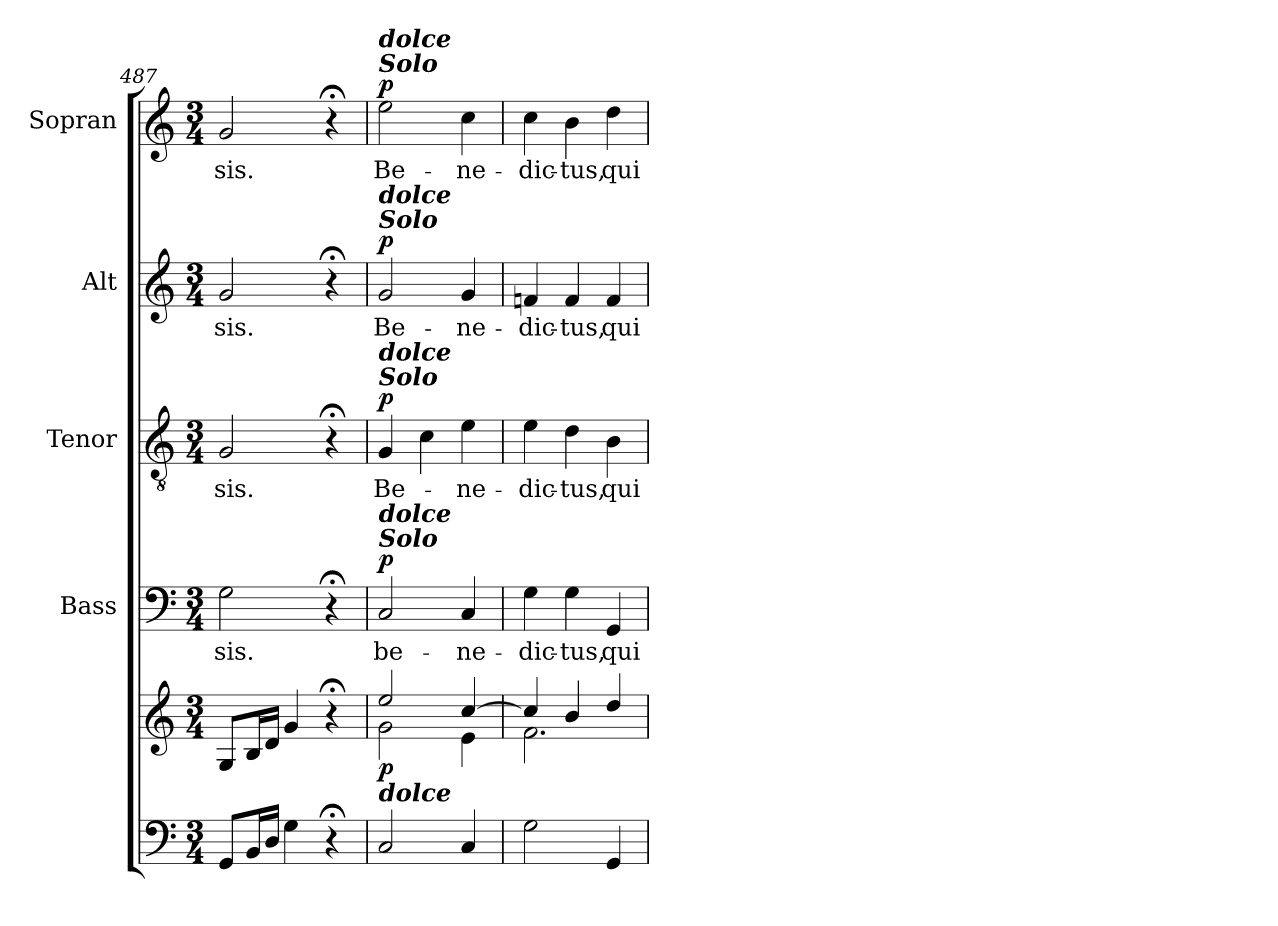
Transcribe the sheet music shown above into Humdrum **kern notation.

**kern	**kern	**dynam	**kern	**text	**dynam	**kern	**text	**dynam	**kern	**text	**dynam	**kern	**text	**dynam
*part5	*part5	*part5	*part4	*part4	*part4	*part3	*part3	*part3	*part2	*part2	*part2	*part1	*part1	*part1
*staff6	*staff5	*staff5/6	*staff4	*staff4	*staff4	*staff3	*staff3	*staff3	*staff2	*staff2	*staff2	*staff1	*staff1	*staff1
*	*	*	*I"Bass	*	*	*I"Tenor	*	*	*I"Alt	*	*	*I"Sopran	*	*
*	*	*	*I'B.	*	*	*I'T.	*	*	*I'A.	*	*	*I'S.	*	*
*clefF4	*clefG2	*	*clefF4	*	*	*clefGv2	*	*	*clefG2	*	*	*clefG2	*	*
*k[]	*k[]	*	*k[]	*	*	*k[]	*	*	*k[]	*	*	*k[]	*	*
*C:	*C:	*	*C:	*	*	*C:	*	*	*C:	*	*	*C:	*	*
*M3/4	*M3/4	*	*M3/4	*	*	*M3/4	*	*	*M3/4	*	*	*M3/4	*	*
=487	=487	=487	=487	=487	=487	=487	=487	=487	=487	=487	=487	=487	=487	=487
!	!	!	!	!LO:LY:b	!	!	!LO:LY:b	!	!	!LO:LY:b	!	!	!LO:LY:b	!
8GG/L	8G/L	.	2G\	-sis.	.	2G/	-sis.	.	2g/	-sis.	.	2g/	-sis.	.
16BB/L	16B/L	.	.	.	.	.	.	.	.	.	.	.	.	.
16D/JJ	16d/JJ	.	.	.	.	.	.	.	.	.	.	.	.	.
4G\	4g/	.	.	.	.	.	.	.	.	.	.	.	.	.
4r;<	4r;<	.	4r;<	.	.	4r;<	.	.	4r;<	.	.	4r;<	.	.
!!LO:PB:g=z
=488	=488	=488	=488	=488	=488	=488	=488	=488	=488	=488	=488	=488	=488	=488
*	*^	*	*	*	*	*	*	*	*	*	*	*	*	*
!	!	!	!	!	!	!	!	!	!	!	!	!	!LO:TX:a:Bi:t=Solo	!	!
!	!	!	!	!	!	!	!	!	!	!	!	!	!LO:TX:a:Bi:t=dolce	!	!
!	!	!	!	!	!	!	!	!	!	!LO:TX:a:Bi:t=Solo	!	!	!	!	!
!	!	!	!	!	!	!	!	!	!	!LO:TX:a:Bi:t=dolce	!	!	!	!	!
!	!	!	!	!	!	!	!LO:TX:a:Bi:t=Solo	!	!	!	!	!	!	!	!
!	!	!	!	!	!	!	!LO:TX:a:Bi:t=dolce	!	!	!	!	!	!	!	!
!	!	!	!	!LO:TX:a:Bi:t=Solo	!	!	!	!	!	!	!	!	!	!	!
!	!	!	!	!LO:TX:a:Bi:t=dolce	!	!	!	!	!	!	!	!	!	!	!
!	!LO:TX:b:Bi:t=dolce	!	!	!	!	!	!	!	!	!	!	!	!	!	!
!	!	!	!LO:DY:b	!	!LO:LY:b	!LO:DY:a	!	!LO:LY:b	!LO:DY:a	!	!LO:LY:b	!LO:DY:a	!	!LO:LY:b	!LO:DY:a
2C/	2ee/	2g\	p	2C/	be-	p	4G/	Be-	p	2g/	Be-	p	2ee\	Be-	p
.	.	.	.	.	.	.	4c\	.	.	.	.	.	.	.	.
!	!	!	!	!	!LO:LY:b	!	!	!LO:LY:b	!	!	!LO:LY:b	!	!	!LO:LY:b	!
4C/	[>4cc/	4e\	.	4C/	-ne-	.	4e\	-ne-	.	4g/	-ne-	.	4cc\	-ne-	.
=489	=489	=489	=489	=489	=489	=489	=489	=489	=489	=489	=489	=489	=489	=489	=489
!	!	!	!	!	!LO:LY:b	!	!	!LO:LY:b	!	!	!LO:LY:b	!	!	!LO:LY:b	!
2G\	4cc/]	2.f\	.	4G\	-dic-	.	4e\	-dic-	.	4fn/	-dic-	.	4cc\	-dic-	.
!	!	!	!	!	!LO:LY:b	!	!	!LO:LY:b	!	!	!LO:LY:b	!	!	!LO:LY:b	!
.	4b/	.	.	4G\	-tus,	.	4d\	-tus,	.	4f/	-tus,	.	4b\	-tus,	.
!	!	!	!	!	!LO:LY:b	!	!	!LO:LY:b	!	!	!LO:LY:b	!	!	!LO:LY:b	!
4GG/	4dd/	.	.	4GG/	qui	.	4B\	qui	.	4f/	qui	.	4dd\	qui	.
*	*v	*v	*	*	*	*	*	*	*	*	*	*	*	*	*
=	=	=	=	=	=	=	=	=	=	=	=	=	=	=
*-	*-	*-	*-	*-	*-	*-	*-	*-	*-	*-	*-	*-	*-	*-
